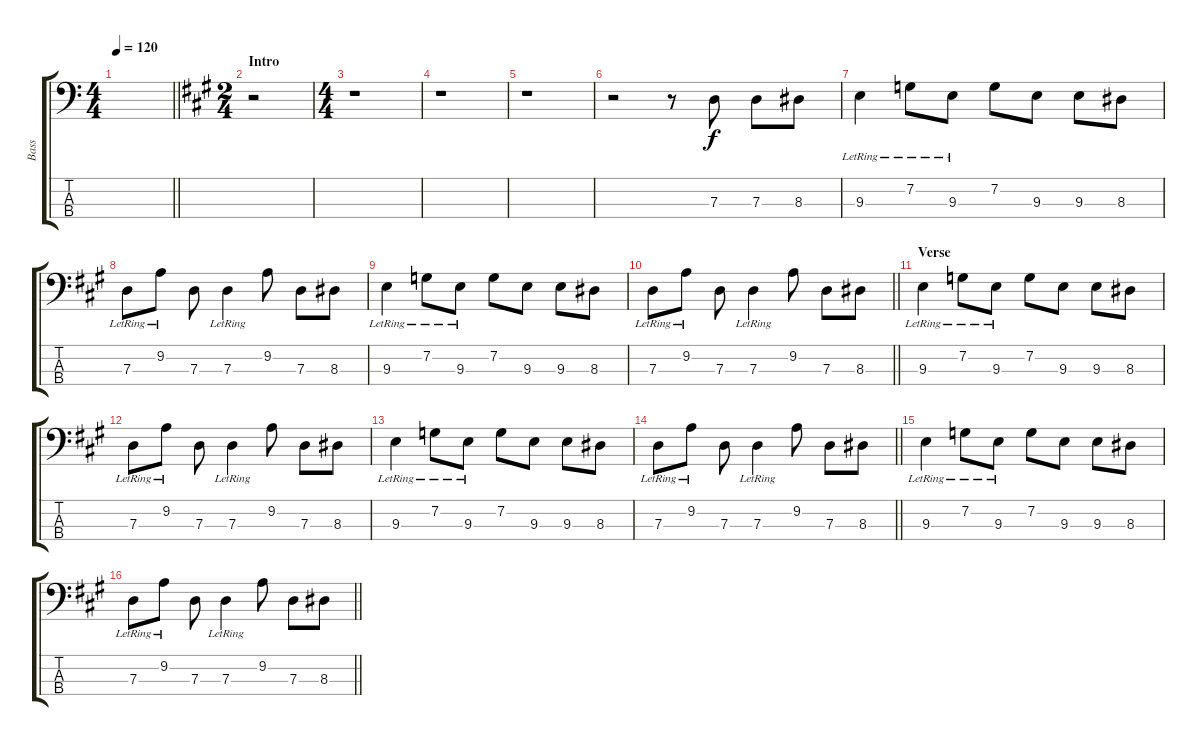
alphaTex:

\track ("Bass" "Bass") {instrument electricbassfinger}
\staff {score tabs}
\tuning (F2 C2 G1 D1) {hide}
\ts (4 4)
\tempo 120
\clef f4
\barLineRight lightlight
\ks c
|
\ts (2 4)
\section ("" "Intro")
\ks a
r.2 |
\ts (4 4)
r.1 |
r.1 |
r.1 |
r.2 r.8 7.3.8 7.3.8 8.3.8 |
9.3{lr}.4 7.2{lr}.8 9.3{lr}.8 7.2.8 9.3.8 9.3.8 8.3.8 |
7.3{lr}.8 9.2{lr}.8 7.3.8 7.3{lr}.4 9.2.8 7.3.8 8.3.8 |
9.3{lr}.4 7.2{lr}.8 9.3{lr}.8 7.2.8 9.3.8 9.3.8 8.3.8 |
\barLineRight lightlight
7.3{lr}.8 9.2{lr}.8 7.3.8 7.3{lr}.4 9.2.8 7.3.8 8.3.8 |
\section ("" "Verse")
9.3{lr}.4 7.2{lr}.8 9.3{lr}.8 7.2.8 9.3.8 9.3.8 8.3.8 |
7.3{lr}.8 9.2{lr}.8 7.3.8 7.3{lr}.4 9.2.8 7.3.8 8.3.8 |
9.3{lr}.4 7.2{lr}.8 9.3{lr}.8 7.2.8 9.3.8 9.3.8 8.3.8 |
\barLineRight lightlight
7.3{lr}.8 9.2{lr}.8 7.3.8 7.3{lr}.4 9.2.8 7.3.8 8.3.8 |
9.3{lr}.4 7.2{lr}.8 9.3{lr}.8 7.2.8 9.3.8 9.3.8 8.3.8 |
\barLineRight lightlight
7.3{lr}.8 9.2{lr}.8 7.3.8 7.3{lr}.4 9.2.8 7.3.8 8.3.8
